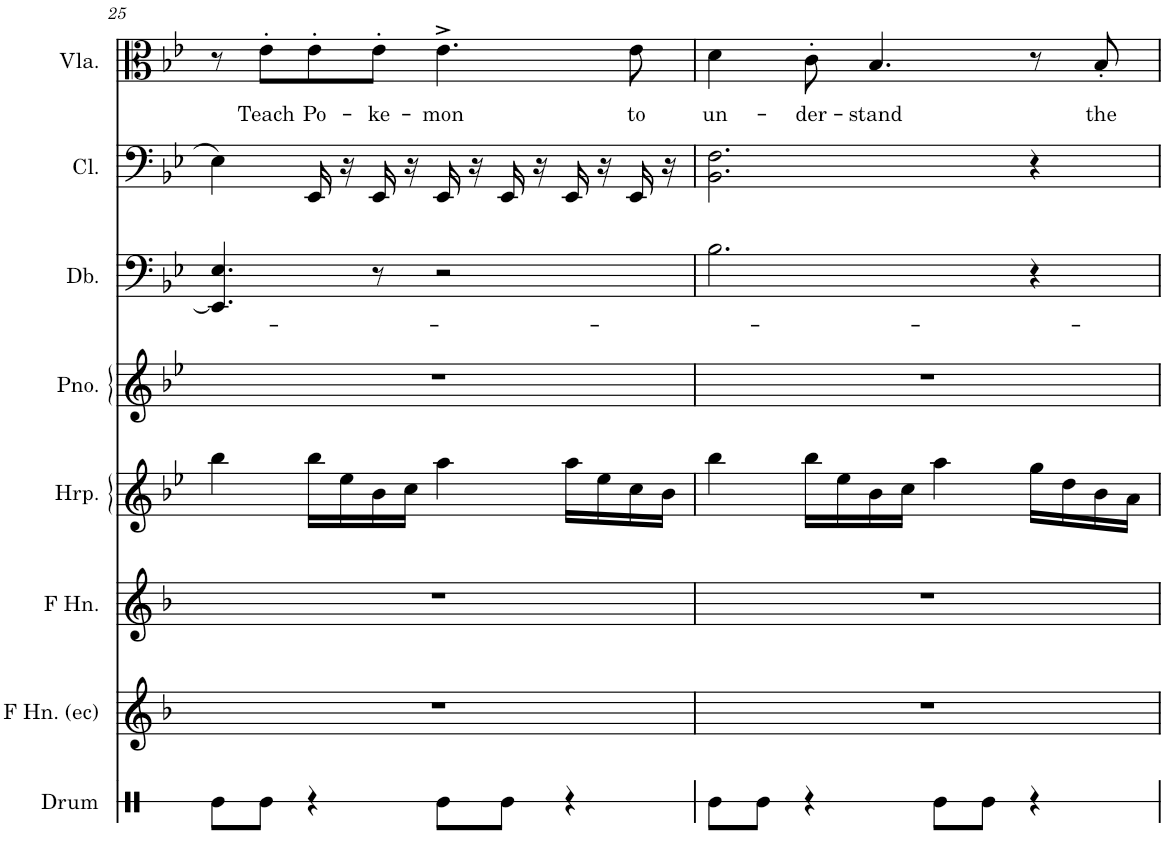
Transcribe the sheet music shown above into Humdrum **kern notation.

**kern	**kern	**kern	**kern	**kern	**kern	**kern	**kern	**text
*part8	*part7	*part6	*part5	*part4	*part3	*part2	*part1	*part1
*staff8	*staff7	*staff6	*staff5	*staff4	*staff3	*staff2	*staff1	*staff1
*I"Bass Drum	*I"French Horn (echo)	*I"French Horn	*I"Harp	*I"Piano	*I"Double Bass	*I"Cello	*I"Viola	*
*I'Drum	*I'F Hn. (ec)	*I'F Hn.	*I'Hrp.	*I'Pno.	*I'Db.	*I'Cl.	*I'Vla.	*
!!LO:PB:g=z
*clefX	*clefG2	*clefG2	*clefG2	*clefG2	*clefF4	*clefF4	*clefC3	*
*	*Trd4c7	*Trd4c7	*	*	*Trd7c12	*	*	*
*k[]	*k[b-]	*k[b-]	*k[b-e-]	*k[b-e-]	*k[b-e-]	*k[b-e-]	*k[b-e-]	*
*M4/4	*M4/4	*M4/4	*M4/4	*M4/4	*M4/4	*M4/4	*M4/4	*
=25	=25	=25	=25	=25	=25	=25	=25	=25
8Re\L	1r	1r	4bb-\	1r	4.EE-/] 4.E-/	4E-\	8r	.
!	!	!	!	!	!	!	!	!LO:LY:b
8Re\J	.	.	.	.	.	.	8e-'\L	Teach
!	!	!	!	!	!	!	!	!LO:LY:b
4r	.	.	16bb-\LL	.	.	16EE-/	8e-'\	Po-
.	.	.	16ee-\	.	.	16r	.	.
!	!	!	!	!	!	!	!	!LO:LY:b
.	.	.	16b-\	.	8r	16EE-/	8e-'\J	-ke-
.	.	.	16cc\JJ	.	.	16r	.	.
!	!	!	!	!	!	!	!	!LO:LY:b
8Re\L	.	.	4aa\	.	2r	16EE-/	4.e-^\	-mon
.	.	.	.	.	.	16r	.	.
8Re\J	.	.	.	.	.	16EE-/	.	.
.	.	.	.	.	.	16r	.	.
4r	.	.	16aa\LL	.	.	16EE-/	.	.
.	.	.	16ee-\	.	.	16r	.	.
!	!	!	!	!	!	!	!	!LO:LY:b
.	.	.	16cc\	.	.	16EE-/	8e-\	to
.	.	.	16b-\JJ	.	.	16r	.	.
=26	=26	=26	=26	=26	=26	=26	=26	=26
!	!	!	!	!	!	!	!	!LO:LY:b
8Re\L	1r	1r	4bb-\	1r	2.B-\	2.BB-\ 2.F\	4d\	un-
8Re\J	.	.	.	.	.	.	.	.
!	!	!	!	!	!	!	!	!LO:LY:b
4r	.	.	16bb-\LL	.	.	.	8c'\	-der-
.	.	.	16ee-\	.	.	.	.	.
!	!	!	!	!	!	!	!	!LO:LY:b
.	.	.	16b-\	.	.	.	4.B-/	-stand
.	.	.	16cc\JJ	.	.	.	.	.
8Re\L	.	.	4aa\	.	.	.	.	.
8Re\J	.	.	.	.	.	.	.	.
4r	.	.	16gg\LL	.	4r	4r	8r	.
.	.	.	16dd\	.	.	.	.	.
!	!	!	!	!	!	!	!	!LO:LY:b
.	.	.	16b-\	.	.	.	8B-'/	the
.	.	.	16a\JJ	.	.	.	.	.
=	=	=	=	=	=	=	=	=
*-	*-	*-	*-	*-	*-	*-	*-	*-
